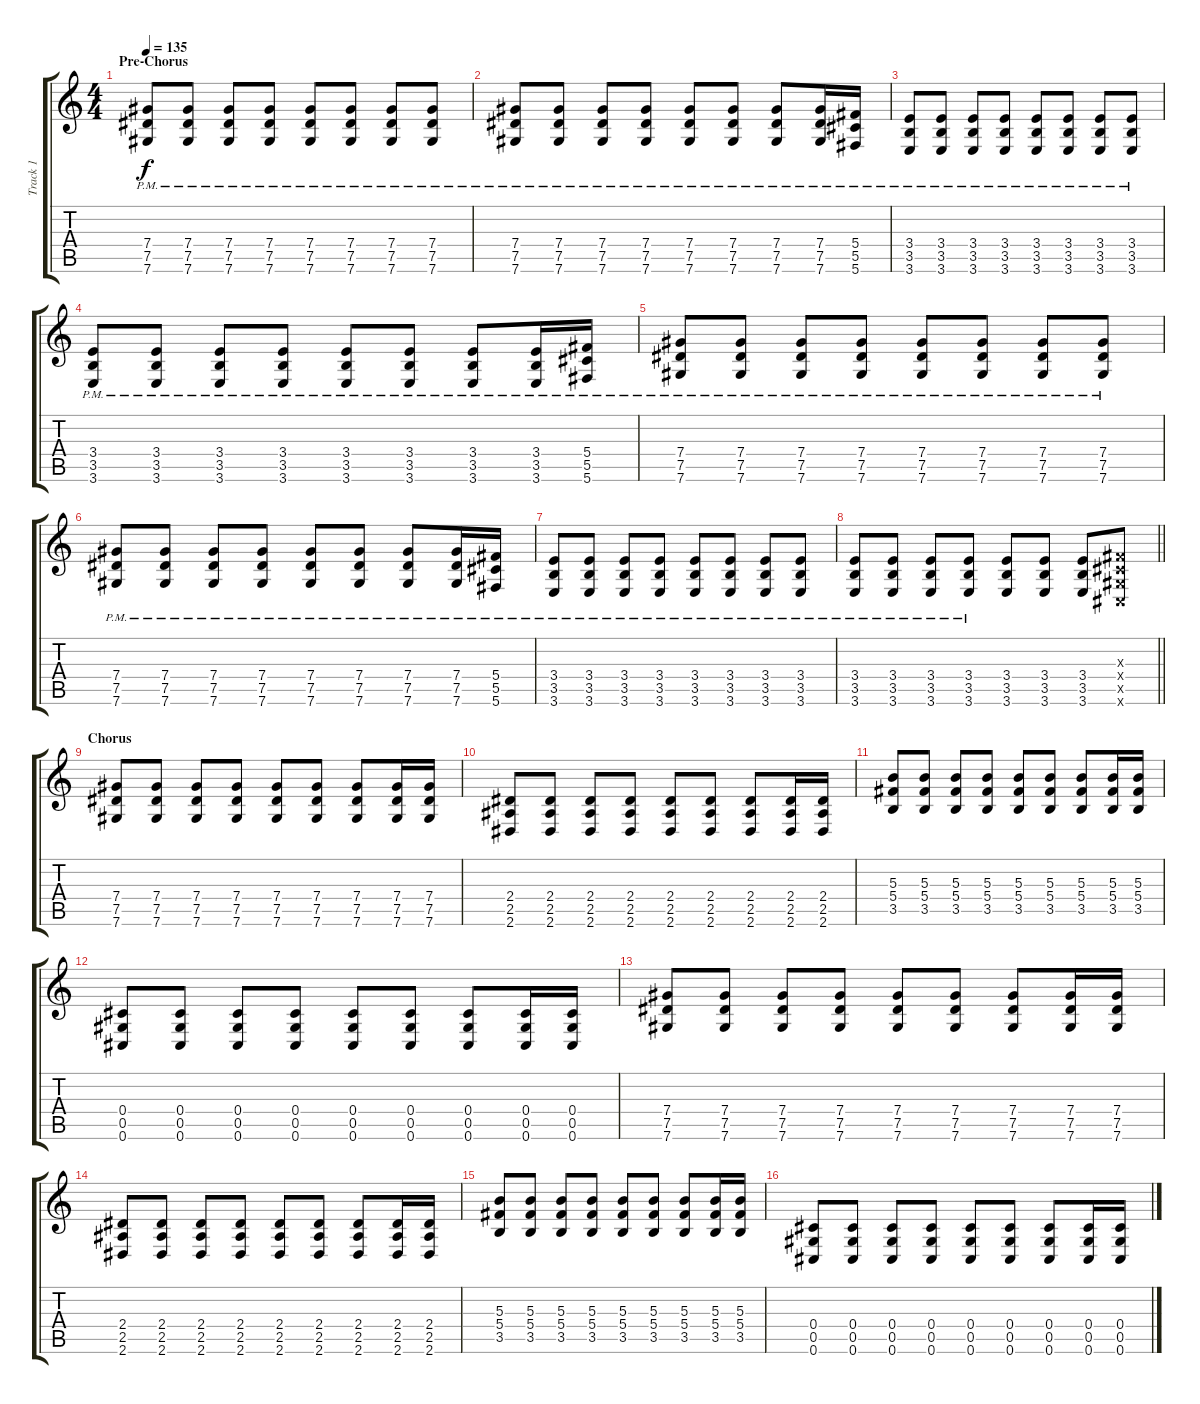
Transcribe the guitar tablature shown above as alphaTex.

\track ("Track 1" "Track 1") {instrument distortionguitar}
\staff {score tabs}
\tuning (Eb4 Bb3 Gb3 Db3 Ab2 Db2) {hide}
\ts (4 4)
\section ("" "Pre-Chorus")
\tempo 135
\clef g2
\ks c
(7.4{pm} 7.5{pm} 7.6{pm}).8{dy f} (7.4{pm} 7.5{pm} 7.6{pm}).8 (7.4{pm} 7.5{pm} 7.6{pm}).8 (7.4{pm} 7.5{pm} 7.6{pm}).8 (7.4{pm} 7.5{pm} 7.6{pm}).8 (7.4{pm} 7.5{pm} 7.6{pm}).8 (7.4{pm} 7.5{pm} 7.6{pm}).8 (7.4{pm} 7.5{pm} 7.6{pm}).8 |
(7.4{pm} 7.5{pm} 7.6{pm}).8 (7.4{pm} 7.5{pm} 7.6{pm}).8 (7.4{pm} 7.5{pm} 7.6{pm}).8 (7.4{pm} 7.5{pm} 7.6{pm}).8 (7.4{pm} 7.5{pm} 7.6{pm}).8 (7.4{pm} 7.5{pm} 7.6{pm}).8 (7.4{pm} 7.5{pm} 7.6{pm}).8 (7.4{pm} 7.5{pm} 7.6{pm}).16 (5.4{pm} 5.5{pm} 5.6{pm}).16 |
(3.4{pm} 3.5{pm} 3.6{pm}).8 (3.4{pm} 3.5{pm} 3.6{pm}).8 (3.4{pm} 3.5{pm} 3.6{pm}).8 (3.4{pm} 3.5{pm} 3.6{pm}).8 (3.4{pm} 3.5{pm} 3.6{pm}).8 (3.4{pm} 3.5{pm} 3.6{pm}).8 (3.4{pm} 3.5{pm} 3.6{pm}).8 (3.4{pm} 3.5{pm} 3.6{pm}).8 |
(3.4{pm} 3.5{pm} 3.6{pm}).8 (3.4{pm} 3.5{pm} 3.6{pm}).8 (3.4{pm} 3.5{pm} 3.6{pm}).8 (3.4{pm} 3.5{pm} 3.6{pm}).8 (3.4{pm} 3.5{pm} 3.6{pm}).8 (3.4{pm} 3.5{pm} 3.6{pm}).8 (3.4{pm} 3.5{pm} 3.6{pm}).8 (3.4{pm} 3.5{pm} 3.6{pm}).16 (5.4{pm} 5.5{pm} 5.6{pm}).16 |
(7.4{pm} 7.5{pm} 7.6{pm}).8 (7.4{pm} 7.5{pm} 7.6{pm}).8 (7.4{pm} 7.5{pm} 7.6{pm}).8 (7.4{pm} 7.5{pm} 7.6{pm}).8 (7.4{pm} 7.5{pm} 7.6{pm}).8 (7.4{pm} 7.5{pm} 7.6{pm}).8 (7.4{pm} 7.5{pm} 7.6{pm}).8 (7.4{pm} 7.5{pm} 7.6{pm}).8 |
(7.4{pm} 7.5{pm} 7.6{pm}).8 (7.4{pm} 7.5{pm} 7.6{pm}).8 (7.4{pm} 7.5{pm} 7.6{pm}).8 (7.4{pm} 7.5{pm} 7.6{pm}).8 (7.4{pm} 7.5{pm} 7.6{pm}).8 (7.4{pm} 7.5{pm} 7.6{pm}).8 (7.4{pm} 7.5{pm} 7.6{pm}).8 (7.4{pm} 7.5{pm} 7.6{pm}).16 (5.4{pm} 5.5{pm} 5.6{pm}).16 |
(3.4{pm} 3.5{pm} 3.6{pm}).8 (3.4{pm} 3.5{pm} 3.6{pm}).8 (3.4{pm} 3.5{pm} 3.6{pm}).8 (3.4{pm} 3.5{pm} 3.6{pm}).8 (3.4{pm} 3.5{pm} 3.6{pm}).8 (3.4{pm} 3.5{pm} 3.6{pm}).8 (3.4{pm} 3.5{pm} 3.6{pm}).8 (3.4{pm} 3.5{pm} 3.6{pm}).8 |
\barLineRight lightlight
(3.4{pm} 3.5{pm} 3.6{pm}).8 (3.4{pm} 3.5{pm} 3.6{pm}).8 (3.4{pm} 3.5{pm} 3.6{pm}).8 (3.4{pm} 3.5{pm} 3.6{pm}).8 (3.4 3.5 3.6).8 (3.4 3.5 3.6).8 (3.4 3.5 3.6).8 (0.3{x} 0.4{x} 0.5{x} 0.6{x}).8 |
\section ("" "Chorus")
(7.4 7.5 7.6).8 (7.4 7.5 7.6).8 (7.4 7.5 7.6).8 (7.4 7.5 7.6).8 (7.4 7.5 7.6).8 (7.4 7.5 7.6).8 (7.4 7.5 7.6).8 (7.4 7.5 7.6).16 (7.4 7.5 7.6).16 |
(2.4 2.5 2.6).8 (2.4 2.5 2.6).8 (2.4 2.5 2.6).8 (2.4 2.5 2.6).8 (2.4 2.5 2.6).8 (2.4 2.5 2.6).8 (2.4 2.5 2.6).8 (2.4 2.5 2.6).16 (2.4 2.5 2.6).16 |
(5.3 5.4 3.5).8 (5.3 5.4 3.5).8 (5.3 5.4 3.5).8 (5.3 5.4 3.5).8 (5.3 5.4 3.5).8 (5.3 5.4 3.5).8 (5.3 5.4 3.5).8 (5.3 5.4 3.5).16 (5.3 5.4 3.5).16 |
(0.4 0.5 0.6).8 (0.4 0.5 0.6).8 (0.4 0.5 0.6).8 (0.4 0.5 0.6).8 (0.4 0.5 0.6).8 (0.4 0.5 0.6).8 (0.4 0.5 0.6).8 (0.4 0.5 0.6).16 (0.4 0.5 0.6).16 |
(7.4 7.5 7.6).8 (7.4 7.5 7.6).8 (7.4 7.5 7.6).8 (7.4 7.5 7.6).8 (7.4 7.5 7.6).8 (7.4 7.5 7.6).8 (7.4 7.5 7.6).8 (7.4 7.5 7.6).16 (7.4 7.5 7.6).16 |
(2.4 2.5 2.6).8 (2.4 2.5 2.6).8 (2.4 2.5 2.6).8 (2.4 2.5 2.6).8 (2.4 2.5 2.6).8 (2.4 2.5 2.6).8 (2.4 2.5 2.6).8 (2.4 2.5 2.6).16 (2.4 2.5 2.6).16 |
(5.3 5.4 3.5).8 (5.3 5.4 3.5).8 (5.3 5.4 3.5).8 (5.3 5.4 3.5).8 (5.3 5.4 3.5).8 (5.3 5.4 3.5).8 (5.3 5.4 3.5).8 (5.3 5.4 3.5).16 (5.3 5.4 3.5).16 |
(0.4 0.5 0.6).8 (0.4 0.5 0.6).8 (0.4 0.5 0.6).8 (0.4 0.5 0.6).8 (0.4 0.5 0.6).8 (0.4 0.5 0.6).8 (0.4 0.5 0.6).8 (0.4 0.5 0.6).16 (0.4 0.5 0.6).16
